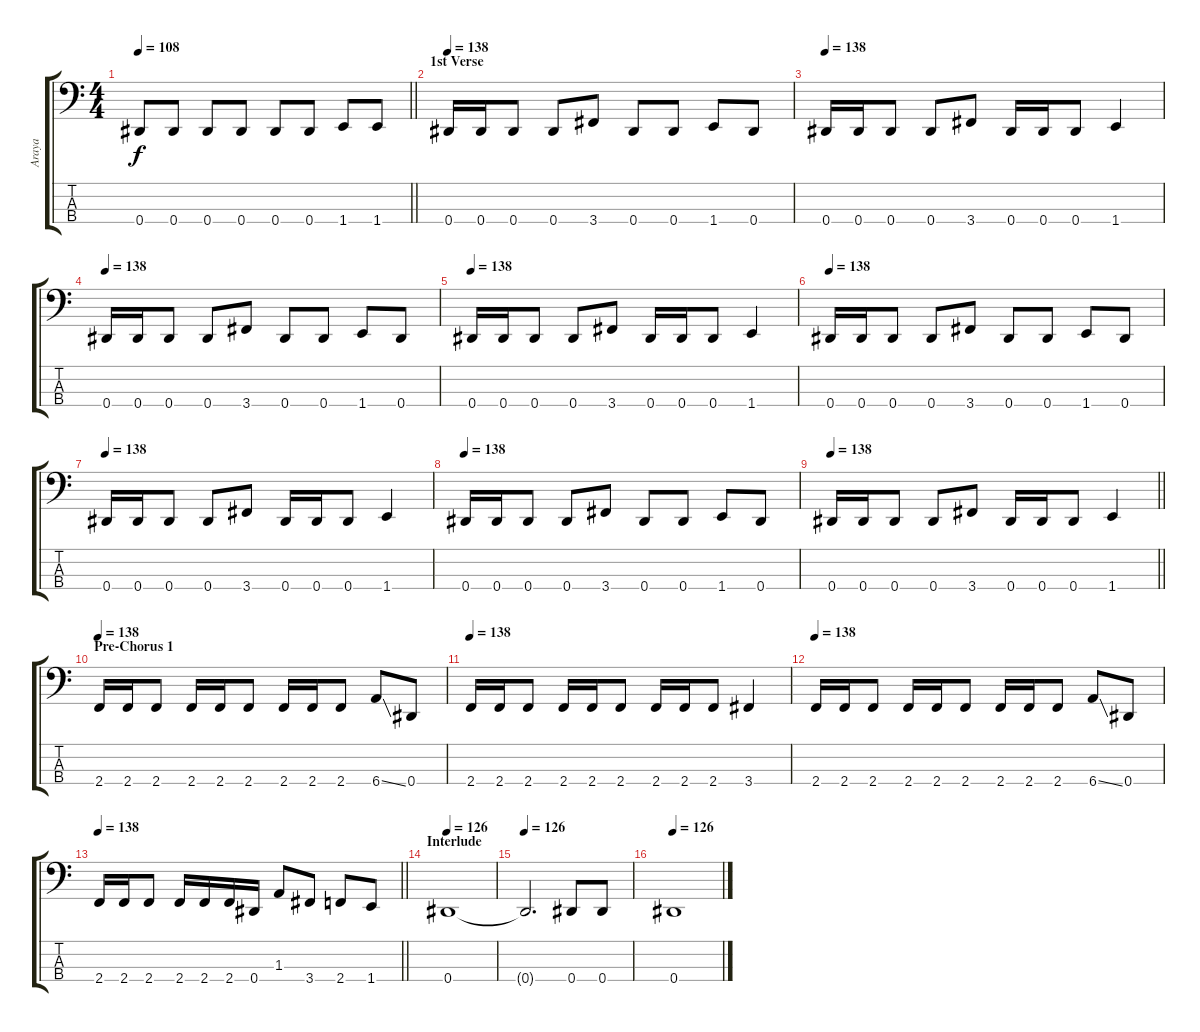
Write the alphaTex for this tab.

\track ("Araya" "Araya") {instrument electricbasspick}
\staff {score tabs}
\tuning (Gb2 Db2 Ab1 Eb1) {hide}
\ts (4 4)
\tempo 108
\clef f4
\barLineRight lightlight
\ks c
0.4.8{dy f} 0.4.8 0.4.8 0.4.8 0.4.8 0.4.8 1.4.8 1.4.8 |
\section ("" "1st Verse")
\tempo 138
0.4.16 0.4.16 0.4.8 0.4.8 3.4.8 0.4.8 0.4.8 1.4.8 0.4.8 |
\tempo 138
0.4.16 0.4.16 0.4.8 0.4.8 3.4.8 0.4.16 0.4.16 0.4.8 1.4.4 |
\tempo 138
0.4.16 0.4.16 0.4.8 0.4.8 3.4.8 0.4.8 0.4.8 1.4.8 0.4.8 |
\tempo 138
0.4.16 0.4.16 0.4.8 0.4.8 3.4.8 0.4.16 0.4.16 0.4.8 1.4.4 |
\tempo 138
0.4.16 0.4.16 0.4.8 0.4.8 3.4.8 0.4.8 0.4.8 1.4.8 0.4.8 |
\tempo 138
0.4.16 0.4.16 0.4.8 0.4.8 3.4.8 0.4.16 0.4.16 0.4.8 1.4.4 |
\tempo 138
0.4.16 0.4.16 0.4.8 0.4.8 3.4.8 0.4.8 0.4.8 1.4.8 0.4.8 |
\tempo 138
\barLineRight lightlight
0.4.16 0.4.16 0.4.8 0.4.8 3.4.8 0.4.16 0.4.16 0.4.8 1.4.4 |
\section ("" "Pre-Chorus 1")
\tempo 138
2.4.16 2.4.16 2.4.8 2.4.16 2.4.16 2.4.8 2.4.16 2.4.16 2.4.8 6.4{ss}.8 0.4.8 |
\tempo 138
2.4.16 2.4.16 2.4.8 2.4.16 2.4.16 2.4.8 2.4.16 2.4.16 2.4.8 3.4.4 |
\tempo 138
2.4.16 2.4.16 2.4.8 2.4.16 2.4.16 2.4.8 2.4.16 2.4.16 2.4.8 6.4{ss}.8 0.4.8 |
\tempo 138
\barLineRight lightlight
2.4.16 2.4.16 2.4.8 2.4.16 2.4.16 2.4.16 0.4.16 1.3.8 3.4.8 2.4.8 1.4.8 |
\section ("" "Interlude")
\tempo 126
0.4.1 |
\tempo 126
0.4{t}.2{d} 0.4.8 0.4.8 |
\tempo 126
0.4.1
